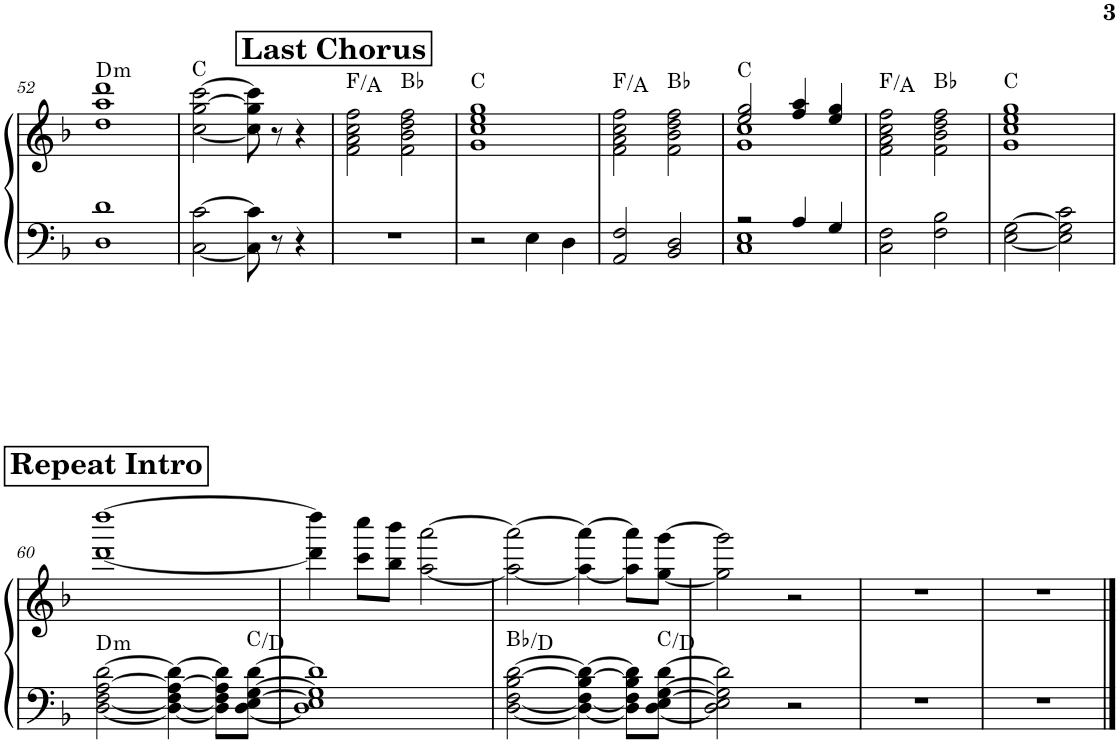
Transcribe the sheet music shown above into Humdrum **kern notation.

**kern	**kern	**harte
*part1	*part1	*part1
*staff2	*staff1	*
*I"Poly Synthesizer	*	*
*I'Synth.	*	*
!!LO:PB:g=z
*clefF4	*clefG2	*
*k[b-]	*k[b-]	*
*M4/4	*M4/4	*
=52	=52	=52
!	!	!LO:H:kt=m
1D 1d	1dd 1aa 1ddd	D:min
=53	=53	=53
[2C\ [2c\	[2cc\ [2gg\ [2ccc\	C:maj
8C\] 8c\]	8cc\] 8gg\] 8ccc\]	.
8r	8r	.
4r	4r	.
!!LO:REH:place=s1:a:B:cj:fs=14:t=Last Chorus
=54	=54	=54
1r	2f\ 2a\ 2cc\ 2ff\	F:maj/3
.	2f\ 2b-\ 2dd\ 2ff\	Bb:maj
=55	=55	=55
2r	1g 1cc 1ee 1gg	C:maj
4E\	.	.
4D\	.	.
=56	=56	=56
2AA/ 2F/	2f\ 2a\ 2cc\ 2ff\	F:maj/3
2BB-/ 2D/	2f\ 2b-\ 2dd\ 2ff\	Bb:maj
=57	=57	=57
*^	*^	*
2r	1C 1E	2ee/ 2gg/	1g 1cc	C:maj
4A/	.	4ff/ 4aa/	.	.
4G/	.	4ee/ 4gg/	.	.
*v	*v	*	*	*
*	*v	*v	*
=58	=58	=58
2C\ 2F\	2f\ 2a\ 2cc\ 2ff\	F:maj/3
2F\ 2B-\	2f\ 2b-\ 2dd\ 2ff\	Bb:maj
=59	=59	=59
[2E\ [2G\	1g 1cc 1ee 1gg	C:maj
2E\] 2G\] 2c\	.	.
!!LO:LB:g=z
!!LO:REH:place=s1:a:B:cj:fs=14:t=Repeat Intro
=60	=60	=60
*k[b-]	*k[b-]	*
!	!	!LO:H:kt=m
*	*^	*
[2D\ [2F\ [2A\ [2d\	[1ddd [1dddd	2..ryy	D:min
4D\_ 4F\_ 4A\_ 4d\_	.	.	.
8D\] 8F\] 8A\] 8d\]L	.	.	.
[8D\ [8E\ [8G\ [8d\J	.	8ryy	C:maj/2
*	*v	*v	*
=61	=61	=61
1D] 1E] 1G] 1d]	4ddd\] 4dddd\]	.
.	8ccc\ 8cccc\L	.
.	8bb-\ 8bbb-\J	.
.	[2aa\ [2aaa\	.
=62	=62	=62
[2D\ [2F\ [2B-\ [2d\	2aa\_ 2aaa\_	Bb:maj/3
4D\_ 4F\_ 4B-\_ 4d\_	4aa\_ 4aaa\_	.
8D\] 8F\] 8B-\] 8d\]L	8aa\] 8aaa\]L	.
[8D\ [8E\ [8G\ [8d\J	[8gg\ [8ggg\J	C:maj/2
=63	=63	=63
2D\] 2E\] 2G\] 2d\]	2gg\] 2ggg\]	.
2r	2r	.
=64	=64	=64
1r	1r	.
=65	=65	=65
1r	1r	.
==	==	==
*-	*-	*-
